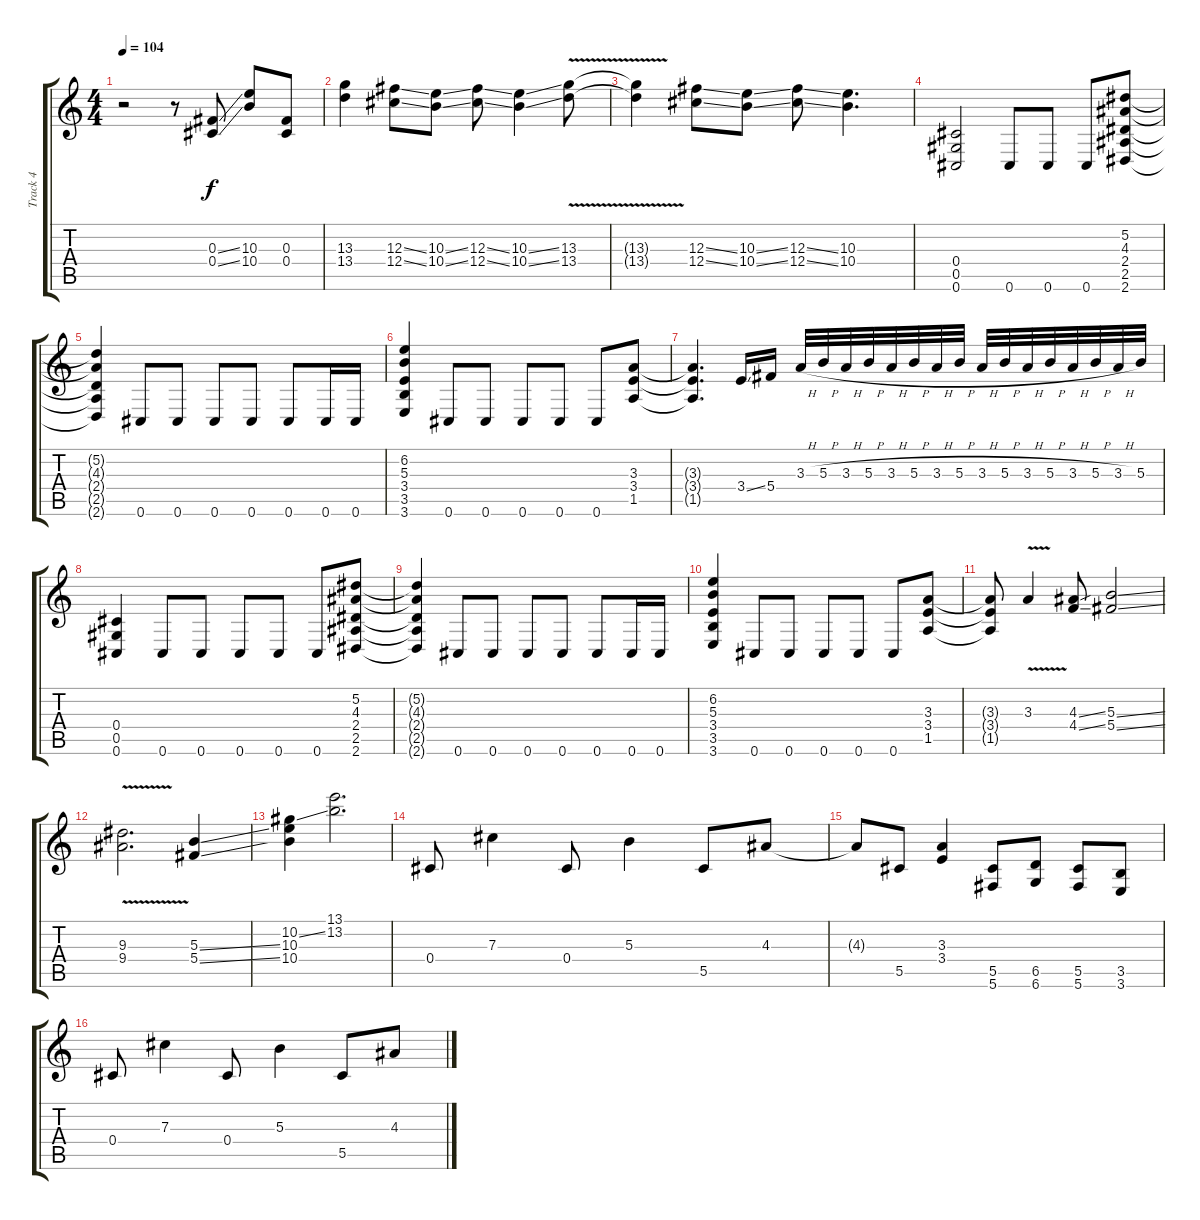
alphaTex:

\track ("Track 4" "Track 4") {instrument distortionguitar}
\staff {score tabs}
\tuning (Eb4 Bb3 Gb3 Db3 Ab2 Db2) {hide}
\ts (4 4)
\tempo 104
\clef g2
\ks c
r.2{dy f} r.8 (0.3{ss} 0.4{ss}).8 (10.3 10.4).8 (0.3 0.4).8 |
(13.3 13.4).4 (12.3{ss} 12.4{ss}).8 (10.3{ss} 10.4{ss}).8 (12.3{ss} 12.4{ss}).8 (10.3{ss} 10.4{ss}).4 (13.3{v} 13.4{v}).8 |
(13.3{t} 13.4{t}).4 (12.3{ss} 12.4{ss}).8 (10.3{ss} 10.4{ss}).8 (12.3{ss} 12.4{ss}).8 (10.3 10.4).4{d} |
(0.4 0.5 0.6).2 0.6.8 0.6.8 0.6.8 (5.2 4.3 2.4 2.5 2.6).8 |
(5.2{t} 4.3{t} 2.4{t} 2.5{t} 2.6{t}).4 0.6.8 0.6.8 0.6.8 0.6.8 0.6.8 0.6.16 0.6.16 |
(6.2 5.3 3.4 3.5 3.6).4 0.6.8 0.6.8 0.6.8 0.6.8 0.6.8 (3.3 3.4 1.5).8 |
(3.3{t} 3.4{t} 1.5{t}).4{d} 3.4{ss}.16 5.4.16 3.3{h}.32 5.3{h}.32 3.3{h}.32 5.3{h}.32 3.3{h}.32 5.3{h}.32 3.3{h}.32 5.3{h}.32 3.3{h}.32 5.3{h}.32 3.3{h}.32 5.3{h}.32 3.3{h}.32 5.3{h}.32 3.3{h}.32 5.3.32 |
(0.4 0.5 0.6).4 0.6.8 0.6.8 0.6.8 0.6.8 0.6.8 (5.2 4.3 2.4 2.5 2.6).8 |
(5.2{t} 4.3{t} 2.4{t} 2.5{t} 2.6{t}).4 0.6.8 0.6.8 0.6.8 0.6.8 0.6.8 0.6.16 0.6.16 |
(6.2 5.3 3.4 3.5 3.6).4 0.6.8 0.6.8 0.6.8 0.6.8 0.6.8 (3.3 3.4 1.5).8 |
(3.3{t} 3.4{t} 1.5{t}).8 3.3{v}.4 (4.3{ss} 4.4{ss}).8 (5.3{ss} 5.4{ss}).2 |
(9.3{v} 9.4{v}).2{d} (5.3{ss} 5.4{ss}).4 |
(10.2{ss} 10.3 10.4).4 (13.1 13.2).2{d} |
0.4.8 7.3.4 0.4.8 5.3.4 5.5.8 4.3.8 |
4.3{t}.8 5.5.8 (3.3 3.4).4 (5.5 5.6).8 (6.5 6.6).8 (5.5 5.6).8 (3.5 3.6).8 |
0.4.8 7.3.4 0.4.8 5.3.4 5.5.8 4.3.8
